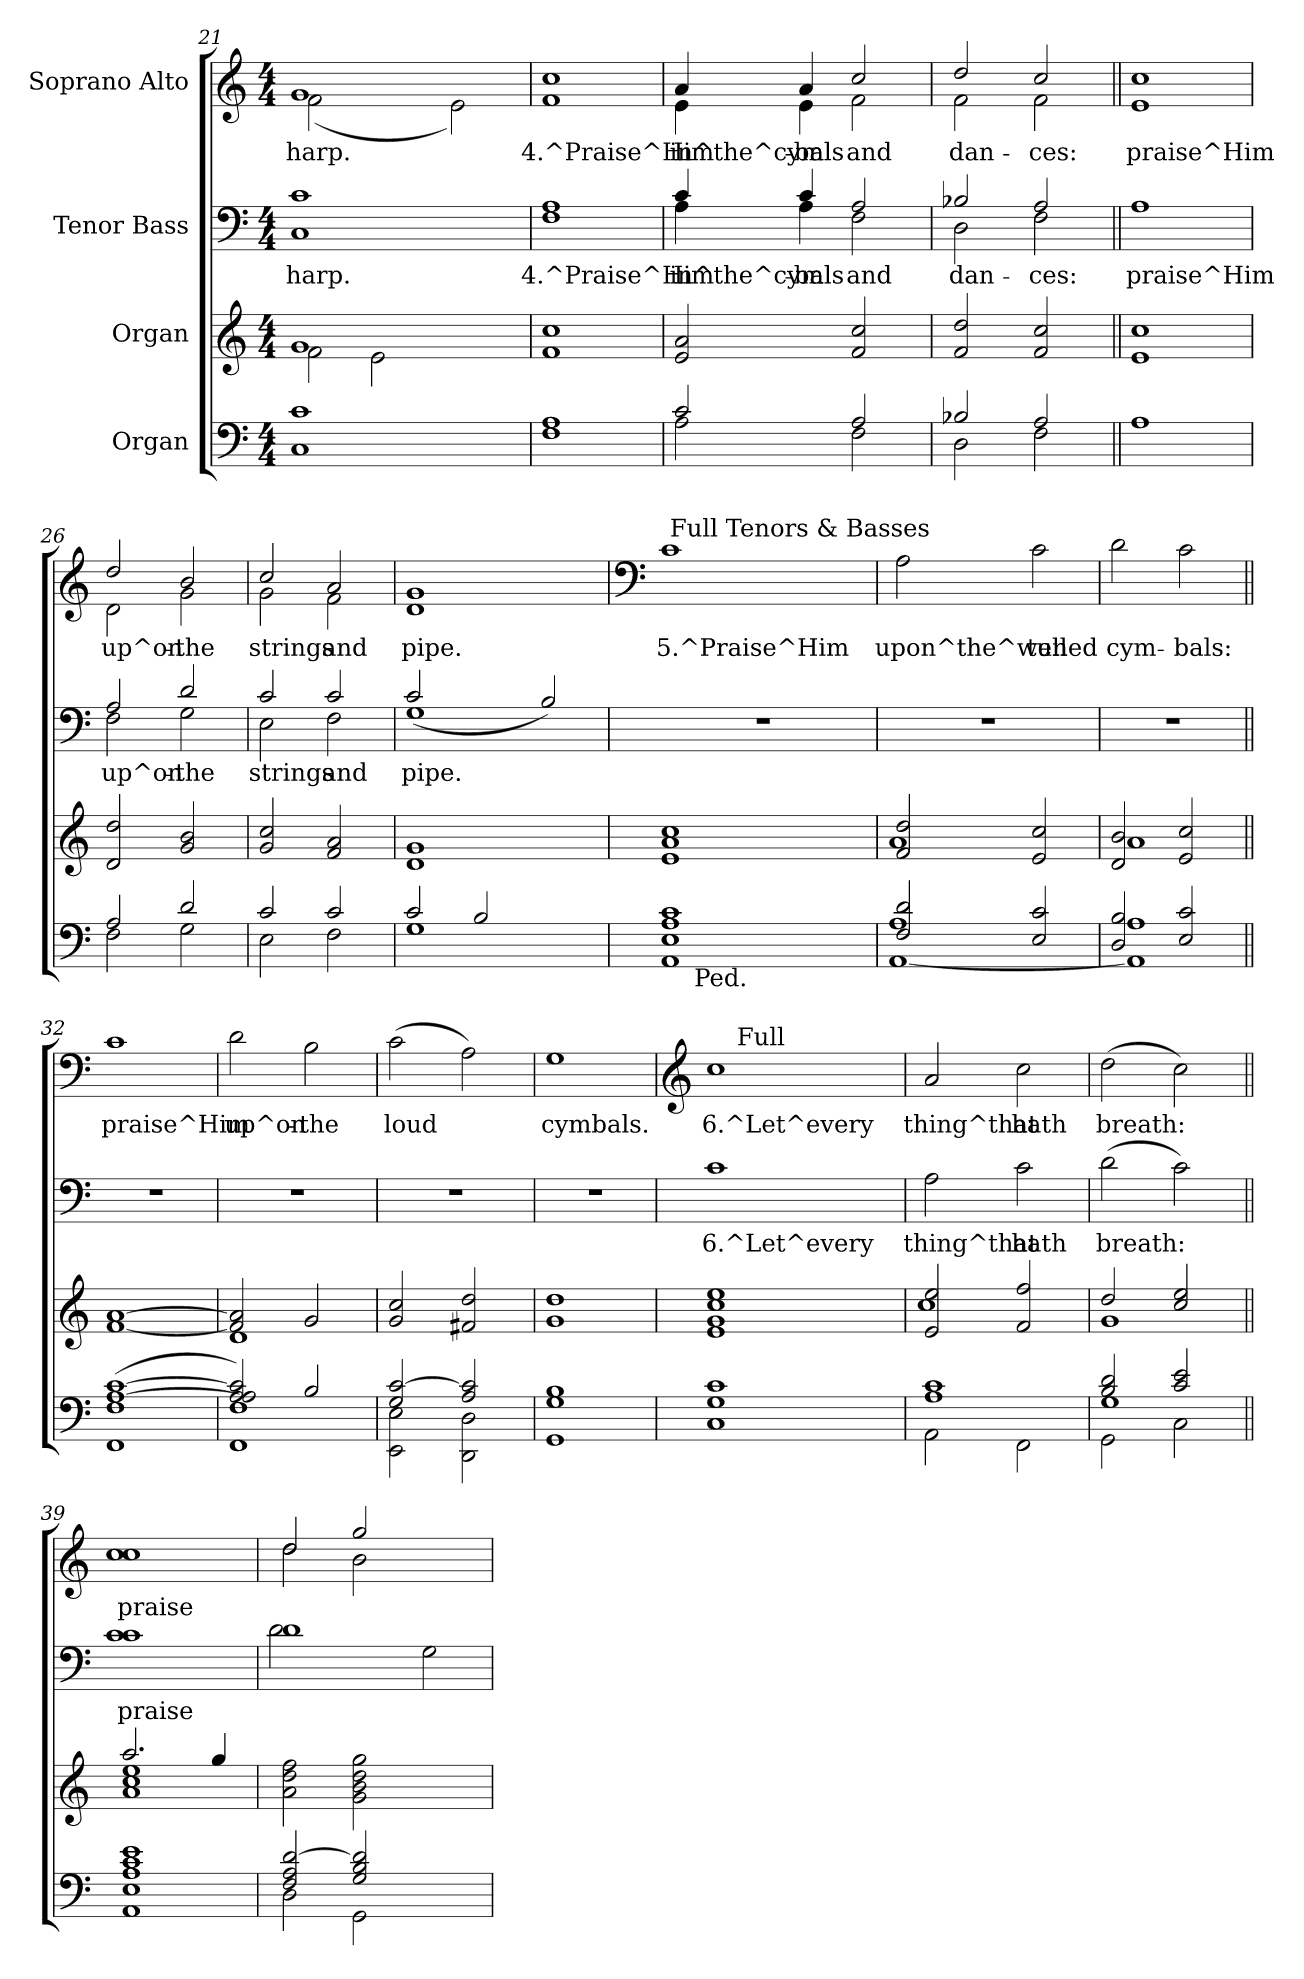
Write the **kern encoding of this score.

**kern	**kern	**kern	**text	**kern	**text
*part4	*part3	*part2	*part2	*part1	*part1
*staff4	*staff3	*staff2	*staff2	*staff1	*staff1
*I"Organ	*I"Organ	*I"Tenor  Bass	*	*I"Soprano  Alto	*
*clefF4	*clefG2	*clefF4	*	*clefG2	*
*k[]	*k[]	*k[]	*	*k[]	*
*C:	*C:	*C:	*	*C:	*
*M4/4	*M4/4	*M4/4	*	*M4/4	*
=21	=21	=21	=21	=21	=21
*	*^	*	*	*	*
!	!	!	!	!LO:LY:a:cj	!	!LO:LY:b:cj
*	*	*	*	*	*^	*
1c 1C	1g	2f\	1C 1c	harp.	1g	(<2f\	harp.
.	.	2e\	.	.	.	1ryy	.
!	!	!	!	!	!	!	!LO:LY:b:cj
2ryy	2ryy	2ryy	2ryy	.	2e\)	.	.
*	*	*	*	*	*v	*v	*
!!LO:PB:g=z
=22	=22	=22	=22	=22	=22	=22
!	!	!	!	!LO:LY:a:cj	!	!LO:LY:b:cj
*	*v	*v	*	*	*	*
1A 1F	1cc 1f	1A 1F	4.^Praise^Him	1cc 1f	4.^Praise^Him
=23	=23	=23	=23	=23	=23
*^	*	*^	*	*	*
!	!	!	!	!	!LO:LY:a:cj	!	!LO:LY:b:cj
*	*	*	*	*	*	*^	*
2c/	2A\	2a/ 2e/	4c/	4A\	in^the^cym-	4a/	4e\	in^the^cym-
!	!	!	!	!	!LO:LY:a:cj	!	!	!LO:LY:b:cj
.	.	.	4c/	4A\	-bals	4a/	4e\	-bals
!	!	!	!	!	!LO:LY:a:cj	!	!	!LO:LY:b:cj
2A/	2F\	2cc/ 2f/	2A/	2F\	and	2cc/	2f\	and
=24	=24	=24	=24	=24	=24	=24	=24	=24
!	!	!	!	!	!LO:LY:a:cj	!	!	!LO:LY:b:cj
2B-X/	2D\	2dd/ 2f/	2B-X/	2D\	dan-	2dd/	2f\	dan-
!	!	!	!	!	!LO:LY:a:cj	!	!	!LO:LY:b:cj
2A/	2F\	2cc/ 2f/	2A/	2F\	-ces:	2cc/	2f\	-ces:
=25||	=25||	=25||	=25||	=25||	=25||	=25||	=25||	=25||
!	!	!	!	!	!LO:LY:a:cj	!	!	!LO:LY:b:cj
*	*	*	*v	*v	*	*	*	*
*v	*v	*	*	*	*v	*v	*
1A	1cc 1e	1A	praise^Him	1cc 1e	praise^Him
=26	=26	=26	=26	=26	=26
*^	*	*^	*	*	*
!	!	!	!	!	!LO:LY:a:cj	!	!LO:LY:b:cj
*	*	*	*	*	*	*^	*
2A/	2F\	2dd/ 2d/	2A/	2F\	up^on-	2dd/	2d\	up^on-
!	!	!	!	!	!LO:LY:a:cj	!	!	!LO:LY:b:cj
2d/	2G\	2b/ 2g/	2d/	2G\	-the	2b/	2g\	-the
=27	=27	=27	=27	=27	=27	=27	=27	=27
!	!	!	!	!	!LO:LY:a:cj	!	!	!LO:LY:b:cj
2c/	2E\	2cc/ 2g/	2c/	2E\	strings	2cc/	2g\	strings
!	!	!	!	!	!LO:LY:a:cj	!	!	!LO:LY:b:cj
2c/	2F\	2a/ 2f/	2c/	2F\	and	2a/	2f\	and
=28	=28	=28	=28	=28	=28	=28	=28	=28
!	!	!	!	!	!LO:LY:a:cj	!	!	!LO:LY:b:cj
*	*	*	*	*	*	*v	*v	*
2c/	1G	1g 1d	1G	(>2c/	pipe.	1g 1d	pipe.
2B/	.	.	.	1ryy	.	.	.
!	!	!	!	!	!LO:LY:a:cj	!	!
2ryy	2ryy	2ryy	2B/)	.	.	2ryy	.
*	*	*	*v	*v	*	*	*
!!LO:LB:g=z
=29	=29	=29	=29	=29	=29	=29
*	*	*	*	*	*clefF4	*
!	!	!	!	!	!	!LO:LY:b:cj
*	*	*	*	*	*^	*
1c 1A 1E 1AA	16ryy	1cc 1a 1e	1r	.	1c	64ryy	5.^Praise^Him
!	!	!	!	!	!	!LO:TX:a:t=Full Tenors & Basses	!
.	.	.	.	.	.	2ryy	.
.	64ryy	.	.	.	.	.	.
!	!LO:TX:b:t=Ped.	!	!	!	!	!	!
.	2ryy	.	.	.	.	.	.
.	.	.	.	.	.	4ryy	.
.	4ryy	.	.	.	.	.	.
.	.	.	.	.	.	8...ryy	.
.	8ryy	.	.	.	.	.	.
.	32.ryy	.	.	.	.	.	.
=30	=30	=30	=30	=30	=30	=30	=30
*	*	*^	*	*	*	*	*
!	!	!	!	!	!	!	!	!LO:LY:b:cj
*	*	*	*	*	*	*v	*v	*
2d/ 2F/	1A [<1AA	2dd/ 2f/	1a	1r	.	2A\	upon^the^well
!	!	!	!	!	!	!	!LO:LY:b:cj
2c/ 2E/	.	2cc/ 2e/	.	.	.	2c\	tuned
=31	=31	=31	=31	=31	=31	=31	=31
!	!	!	!	!	!	!	!LO:LY:b:cj
2B/ 2D/	1A 1AA]	2b/ 2d/	1a	1r	.	2d\	cym-
!	!	!	!	!	!	!	!LO:LY:b:cj
2c/ 2E/	.	2cc/ 2e/	.	.	.	2c\	-bals:
*v	*v	*	*	*	*	*	*
*	*v	*v	*	*	*	*
=32||	=32||	=32||	=32||	=32||	=32||
!	!	!	!	!	!LO:LY:b:cj
(<[>1c [>1A 1F 1FF	[>1a [<1f	1r	.	1c	praise^Him
=33	=33	=33	=33	=33	=33
*^	*^	*	*	*	*
!	!	!	!	!	!	!	!LO:LY:b:cj
2c/] 2A/ 2A/])	1F 1FF	2a/] 2f/]	1d	1r	.	2d\	up^on-
!	!	!	!	!	!	!	!LO:LY:b:cj
2B/	.	2g/	.	.	.	2B\	-the
*	*	*v	*v	*	*	*	*
=34	=34	=34	=34	=34	=34	=34
!	!	!	!	!	!	!LO:LY:b:cj
[>2c/ 2G/	2E\ 2EE\	2cc/ 2g/	1r	.	(>2c\	loud
!	!	!	!	!	!	!LO:LY:b:cj
2c/] 2A/	2D\ 2DD\	2dd/ 2f#X/	.	.	2A\)	.
=35	=35	=35	=35	=35	=35	=35
!	!	!	!	!	!	!LO:LY:b:cj
*v	*v	*	*	*	*	*
1B 1G 1GG	1dd 1g	1r	.	1G	cymbals.
!!LO:LB:g=z
=36	=36	=36	=36	=36	=36
*	*	*	*	*clefG2	*
!	!	!	!LO:LY:a:cj	!	!LO:LY:b:cj
*	*	*	*	*^	*
1c 1G 1C	1ee 1cc 1g 1e	1c	6.^Let^every	1cc	16ryy	6.^Let^every
.	.	.	.	.	64ryy	.
!	!	!	!	!	!LO:TX:a:t=Full	!
.	.	.	.	.	2ryy	.
.	.	.	.	.	4ryy	.
.	.	.	.	.	8ryy	.
.	.	.	.	.	32.ryy	.
=37	=37	=37	=37	=37	=37	=37
*^	*^	*	*	*	*	*
!	!	!	!	!	!LO:LY:a:cj	!	!	!LO:LY:b:cj
*	*	*	*	*	*	*v	*v	*
1c 1A	2AA\	2ee/ 2e/	1cc	2A\	thing^that	2a/	thing^that
!	!	!	!	!	!LO:LY:a:cj	!	!LO:LY:b:cj
.	2FF\	2ff/ 2f/	.	2c\	hath	2cc\	hath
=38	=38	=38	=38	=38	=38	=38	=38
*	*^	*	*	*	*	*	*
!	!	!	!	!	!	!LO:LY:a:cj	!	!LO:LY:b:cj
2d/ 2B/	2GG\	1G	2dd/	1g	(>2d\	breath:	(>2dd\	breath:
!	!	!	!	!	!	!LO:LY:a:cj	!	!LO:LY:b:cj
2e/ 2c/	2C\	.	2ee/ 2cc/	.	2c\)	.	2cc\)	.
*	*v	*v	*	*	*	*	*	*
=39||	=39||	=39||	=39||	=39||	=39||	=39||	=39||
!	!	!	!	!	!LO:LY:a:cj	!	!LO:LY:b:cj
*v	*v	*	*	*	*	*	*
1e 1c 1A 1E 1AA	2.aa/	1ee 1cc 1a	1c 1c	praise	1cc 1cc	praise
.	4gg/	.	.	.	.	.
*	*v	*v	*	*	*	*
=40	=40	=40	=40	=40	=40
*^	*	*^	*	*	*
!	!	!	!	!	!LO:LY:a:cj	!	!LO:LY:b:cj
*	*	*	*	*	*	*^	*
[>2d/ 2A/ 2F/	2D\	2ff\ 2dd\ 2a\	1d	2d\	.	2dd/	2dd\	.
!	!	!	!	!	!	!	!	!LO:LY:b:cj
2d/] 2B/ 2G/	2GG\	2gg\ 2dd\ 2b\ 2g\	.	1ryy	.	2gg/	2b\	.
!	!	!	!	!	!LO:LY:a:cj	!	!	!
2ryy	2ryy	2ryy	2G\	.	.	2ryy	2ryy	.
*	*	*	*v	*v	*	*	*	*
*v	*v	*	*	*	*v	*v	*
=	=	=	=	=	=
*-	*-	*-	*-	*-	*-
